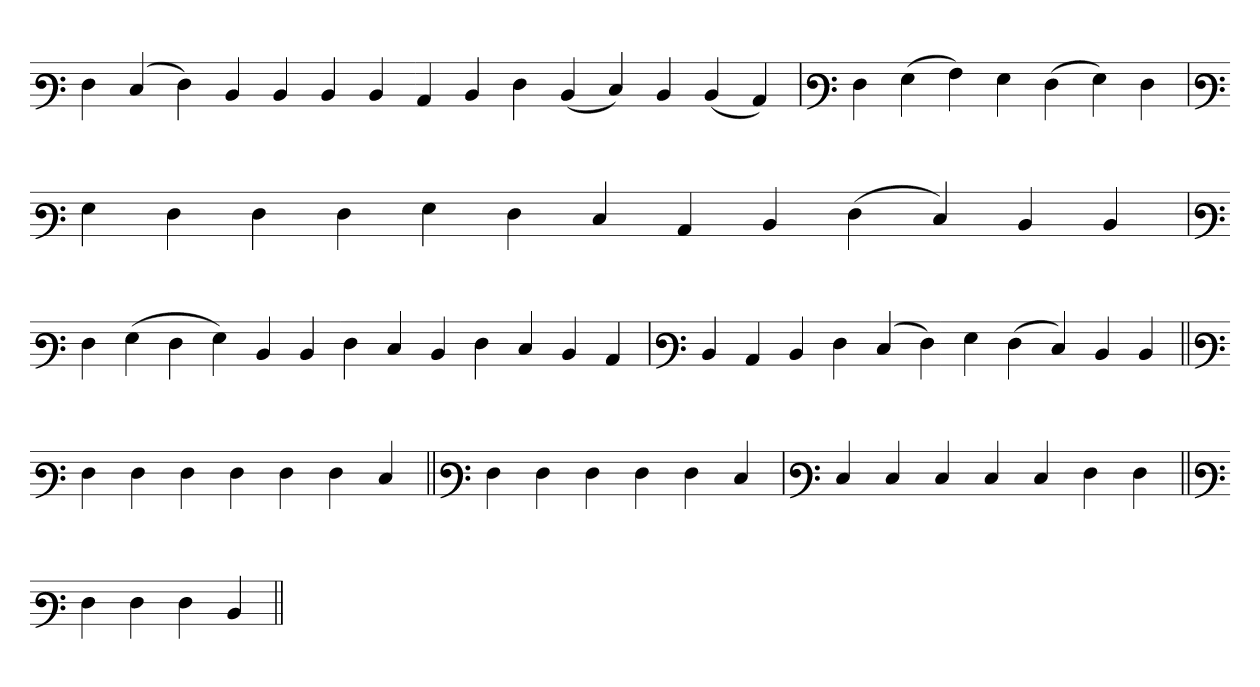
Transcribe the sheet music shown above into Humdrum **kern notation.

**kern
*part1
*staff1
*clefF3
=
4F
(4E
4F)
4D
4D
4D
4D
4C
4D
4F
(4D
4E)
4D
(4D
4C)
='
*clefF3
4F
(4G
4A)
4G
(4F
4G)
4F
=`
*clefF3
4G
4F
4F
4F
4G
4F
4E
4C
4D
(4F
4E)
4D
4D
=
*clefF3
4F
(4G
4F
4G)
4D
4D
4F
4E
4D
4F
4E
4D
4C
='
*clefF3
4D
4C
4D
4F
(4E
4F)
4G
(4F
4E)
4D
4D
=||
*clefF3
4F
4F
4F
4F
4F
4F
4E
=||
*clefF3
4F
4F
4F
4F
4F
4E
=`
*clefF3
4E
4E
4E
4E
4E
4F
4F
=||
*clefF3
4F
4F
4F
4D
=||
*-
